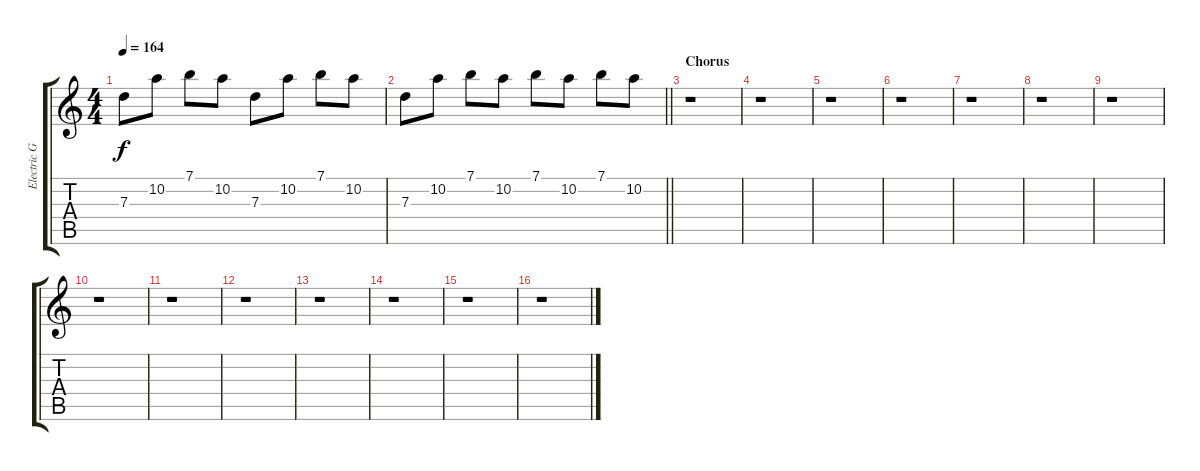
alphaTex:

\track ("Electric Guitar" "Electric G") {instrument distortionguitar}
\staff {score tabs}
\tuning (E4 B3 G3 D3 A2 D2) {hide}
\ts (4 4)
\tempo 164
\clef g2
\ks c
7.3.8{dy f} 10.2.8 7.1.8 10.2.8 7.3.8 10.2.8 7.1.8 10.2.8 |
\barLineRight lightlight
7.3.8 10.2.8 7.1.8 10.2.8 7.1.8 10.2.8 7.1.8 10.2.8 |
\section ("" "Chorus")
r.1 |
r.1 |
r.1 |
r.1 |
r.1 |
r.1 |
r.1 |
r.1 |
r.1 |
r.1 |
r.1 |
r.1 |
r.1 |
r.1
